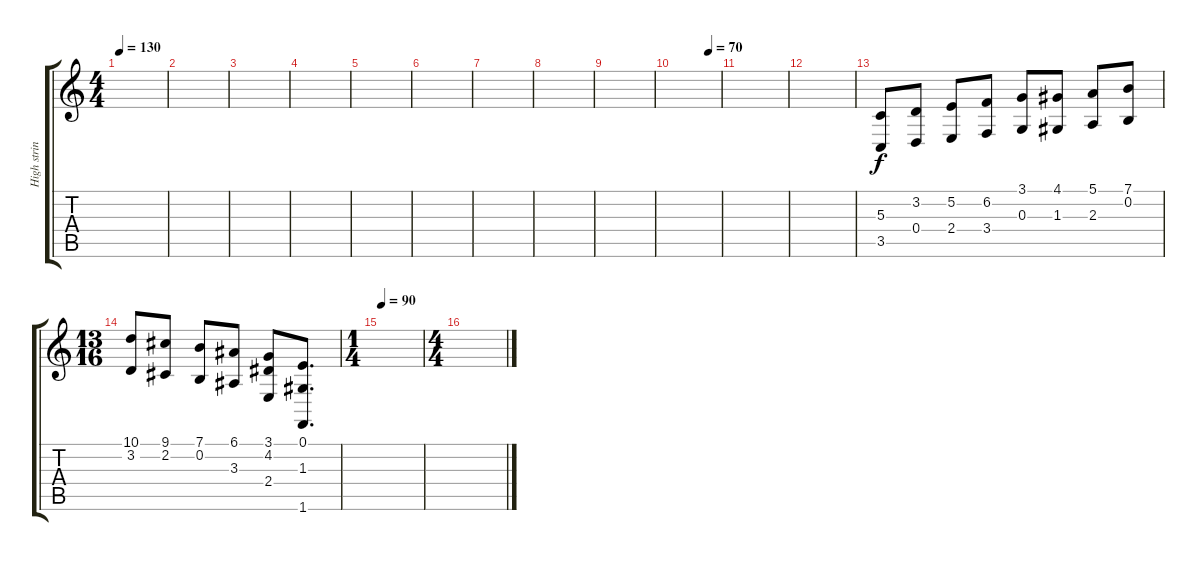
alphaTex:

\track ("High strings" "High strin") {instrument viola}
\staff {score tabs}
\tuning (E4 B3 G3 D3 A2 E2) {hide}
\ts (4 4)
\tempo 130
\clef g2
\ks c
|
|
|
|
|
|
|
|
|
\tempo (70 0.75)
|
|
|
(5.3 3.5).8 (3.2 0.4).8 (5.2 2.4).8 (6.2 3.4).8 (3.1 0.3).8 (4.1 1.3).8 (5.1 2.3).8 (7.1 0.2).8 |
\ts (13 16)
(10.1 3.2).8 (9.1 2.2).8 (7.1 0.2).8 (6.1 3.3).8 (3.1 4.2 2.4).8 (0.1 1.3 1.6).8{d} |
\ts (1 4)
\tempo 90
|
\ts (4 4)
